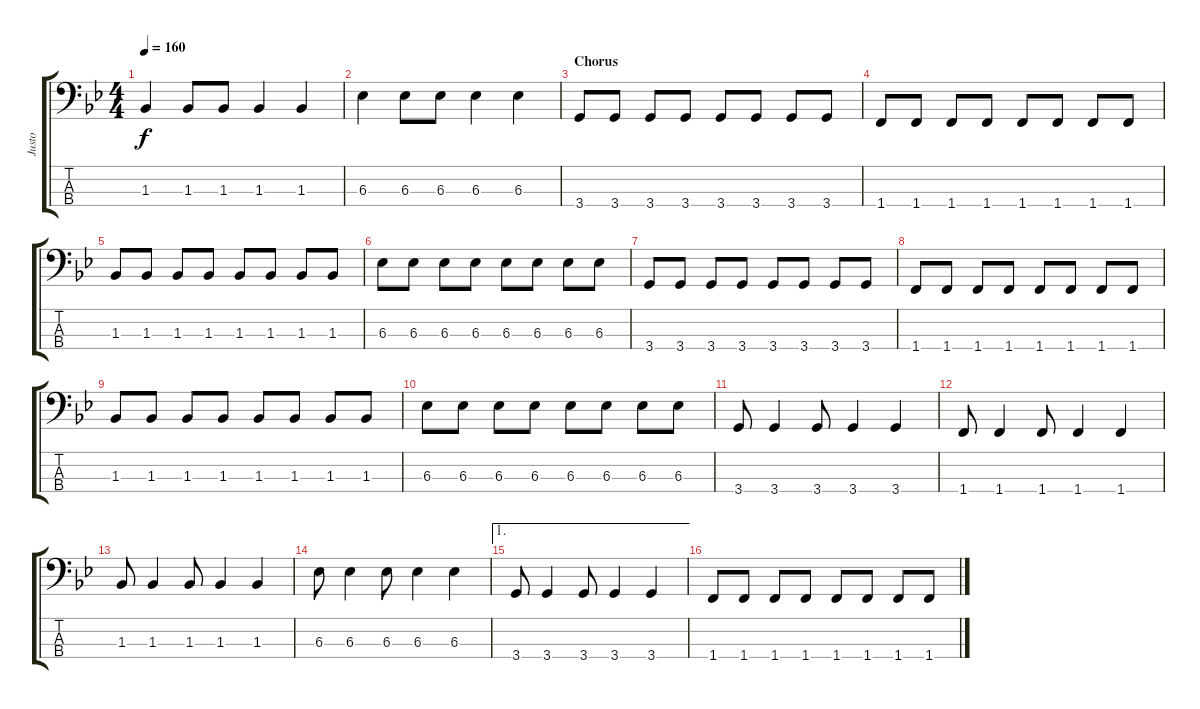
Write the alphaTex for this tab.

\track ("Justo" "Justo") {instrument electricbasspick}
\staff {score tabs}
\tuning (G2 D2 A1 E1) {hide}
\ts (4 4)
\tempo 160
\clef f4
\ks bb
1.3.4{dy f} 1.3.8 1.3.8 1.3.4 1.3.4 |
6.3.4 6.3.8 6.3.8 6.3.4 6.3.4 |
\section ("" "Chorus")
3.4.8 3.4.8 3.4.8 3.4.8 3.4.8 3.4.8 3.4.8 3.4.8 |
1.4.8 1.4.8 1.4.8 1.4.8 1.4.8 1.4.8 1.4.8 1.4.8 |
1.3.8 1.3.8 1.3.8 1.3.8 1.3.8 1.3.8 1.3.8 1.3.8 |
6.3.8 6.3.8 6.3.8 6.3.8 6.3.8 6.3.8 6.3.8 6.3.8 |
3.4.8 3.4.8 3.4.8 3.4.8 3.4.8 3.4.8 3.4.8 3.4.8 |
1.4.8 1.4.8 1.4.8 1.4.8 1.4.8 1.4.8 1.4.8 1.4.8 |
1.3.8 1.3.8 1.3.8 1.3.8 1.3.8 1.3.8 1.3.8 1.3.8 |
6.3.8 6.3.8 6.3.8 6.3.8 6.3.8 6.3.8 6.3.8 6.3.8 |
3.4.8 3.4.4 3.4.8 3.4.4 3.4.4 |
1.4.8 1.4.4 1.4.8 1.4.4 1.4.4 |
1.3.8 1.3.4 1.3.8 1.3.4 1.3.4 |
6.3.8 6.3.4 6.3.8 6.3.4 6.3.4 |
\ae 1
3.4.8 3.4.4 3.4.8 3.4.4 3.4.4 |
1.4.8 1.4.8 1.4.8 1.4.8 1.4.8 1.4.8 1.4.8 1.4.8
